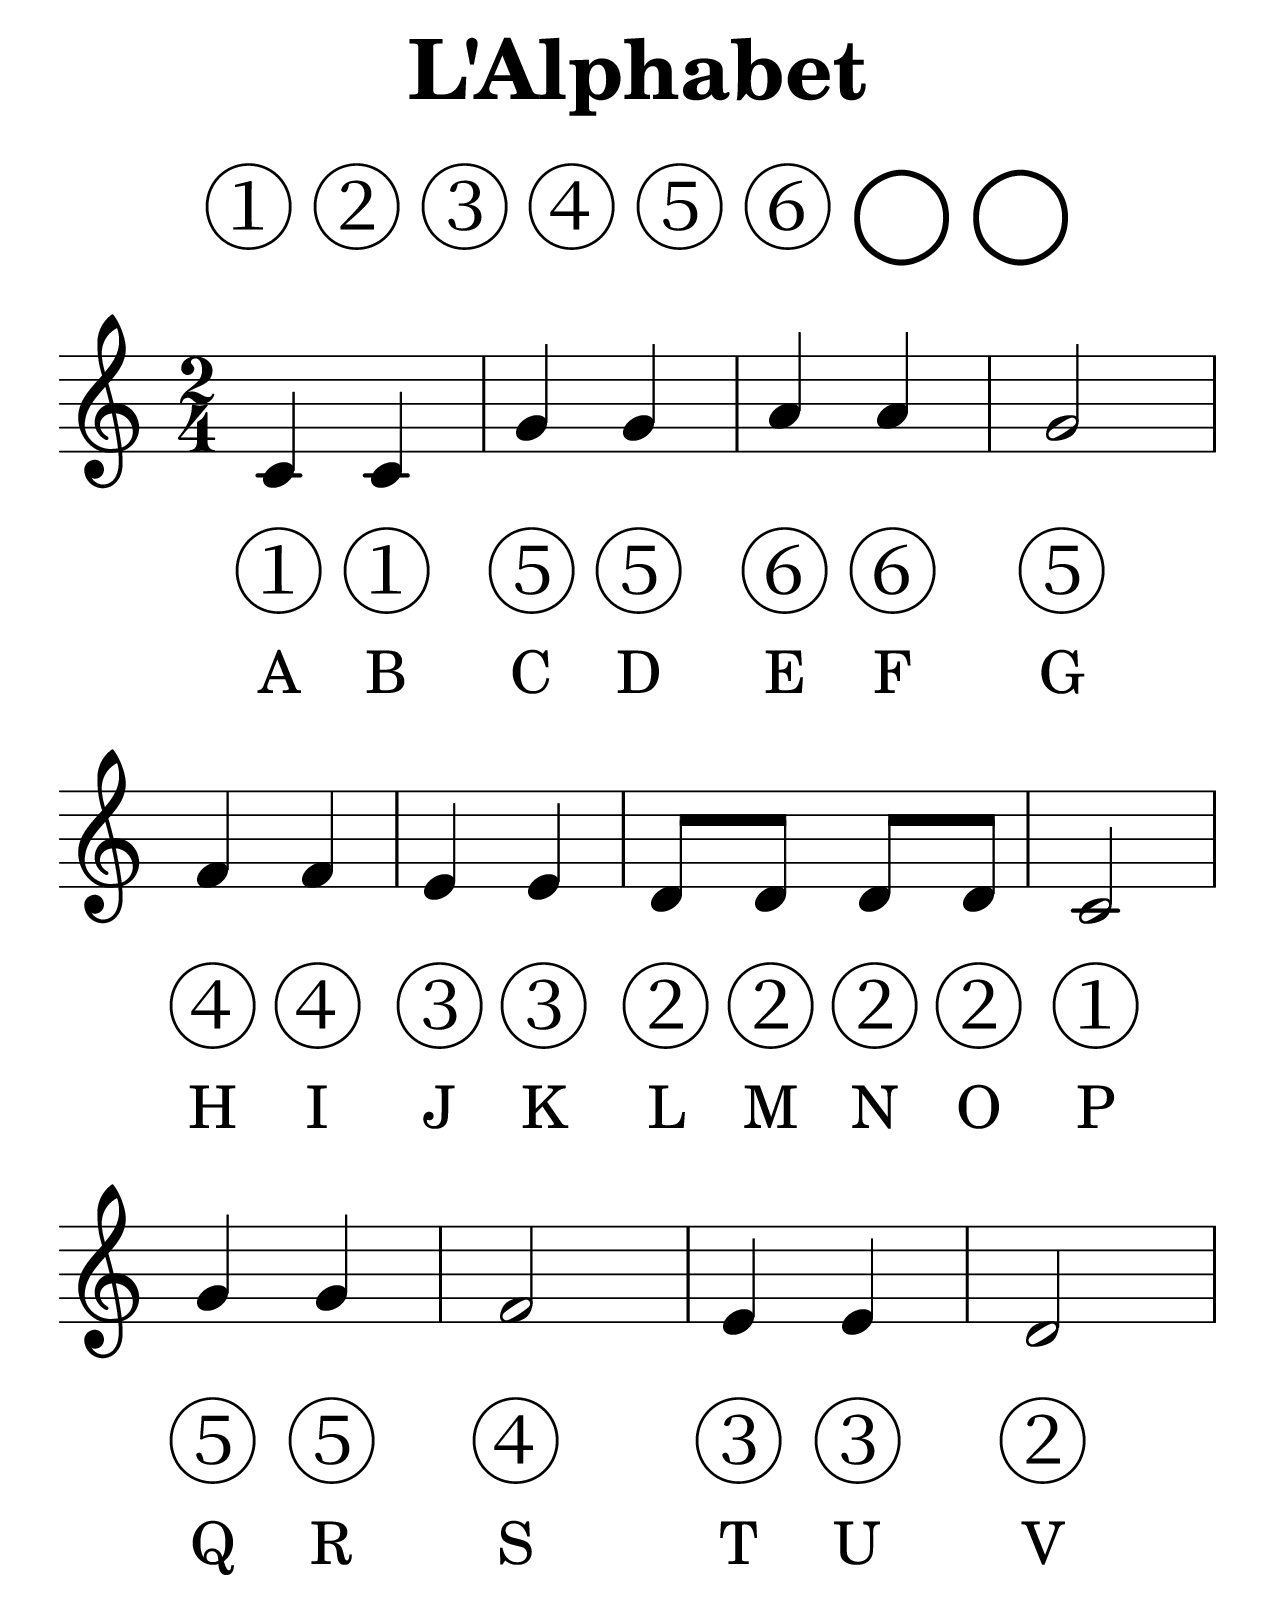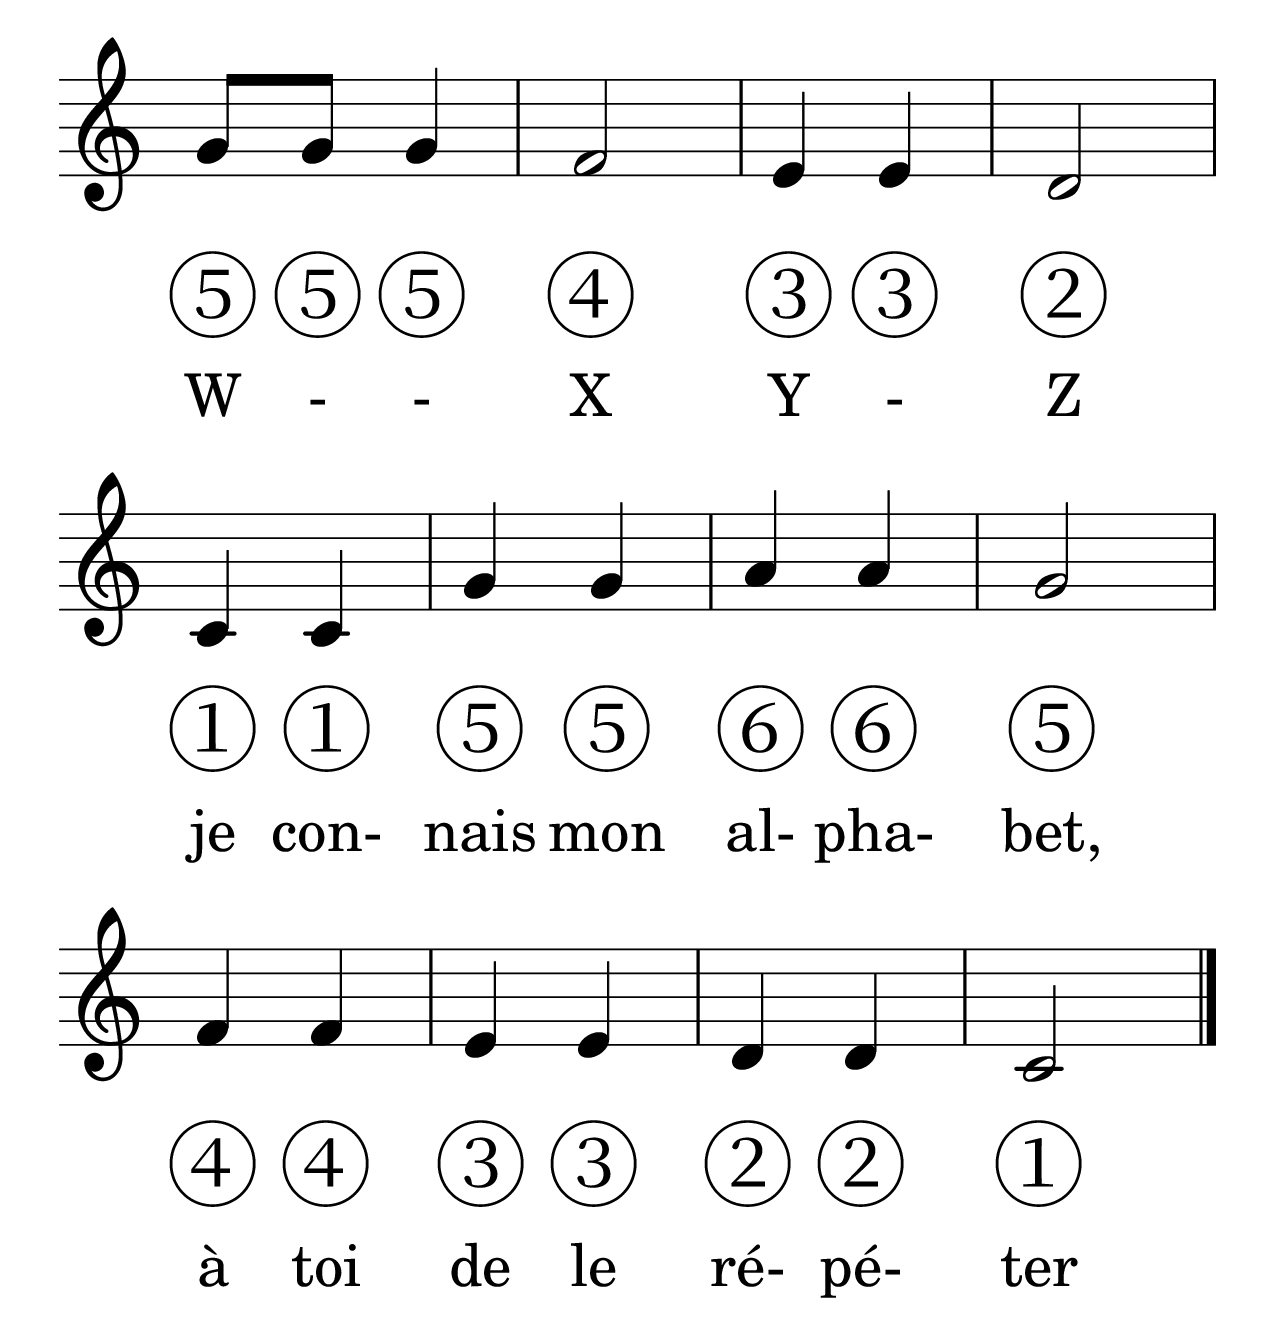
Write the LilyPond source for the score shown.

\version "2.18.2"
\include "common.ly"
\version "2.18.2"

% for reference
% ① ② ③ ④ ⑤ ⑥ ⑦ ⑧ ◯

% empty circles with bar number to colorize
oc = "①"
od = "②"
oe = "③"
of = "④"
og = "⑤"
oap = "⑥"
obp = "⑦"
ocp = "⑧"
oo = "◯"


\header {
 title = "L'Alphabet"
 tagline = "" 
}

\markup {
  \column {
  \vspace #0.5
  \fill-line { \column { \line { 
    \fontsize #5 { \oc \od \oe \of \og \oap \oo \oo}}}}
  \vspace #0.5
  }
}

<<
 {
   \clef treble
   \time 2/4
   \key c \major 
   \relative c'' {
      c, c g' g a a g2
      f4 f e e d8 d d d c2 \break
      g'4 g f2  e4 e d2
      g8 g  g4 f2 e4 e d2   \break
      c4 c g' g a a g2
      f4 f e e d d4 c2
      \bar "|."
   }
 } 

\addlyrics {
    \set fontSize = #4
    \oc \oc \og \og \oap \oap \og
       \of \of \oe \oe \od \od \od \od \oc
       \og \og \of \oe \oe \od
       \og \og \og \of \oe \oe \od
       \oc \oc \og \og \oap \oap \og       
       \of \of \oe \oe \od \od \oc       
 }


  \addlyrics {
   A B C D E F G
 H I J K L M N O P
 Q R S T U V W - - X Y - Z
 je con- nais mon al- pha- bet,
 à toi de le ré- pé- ter
  }

 
>>
